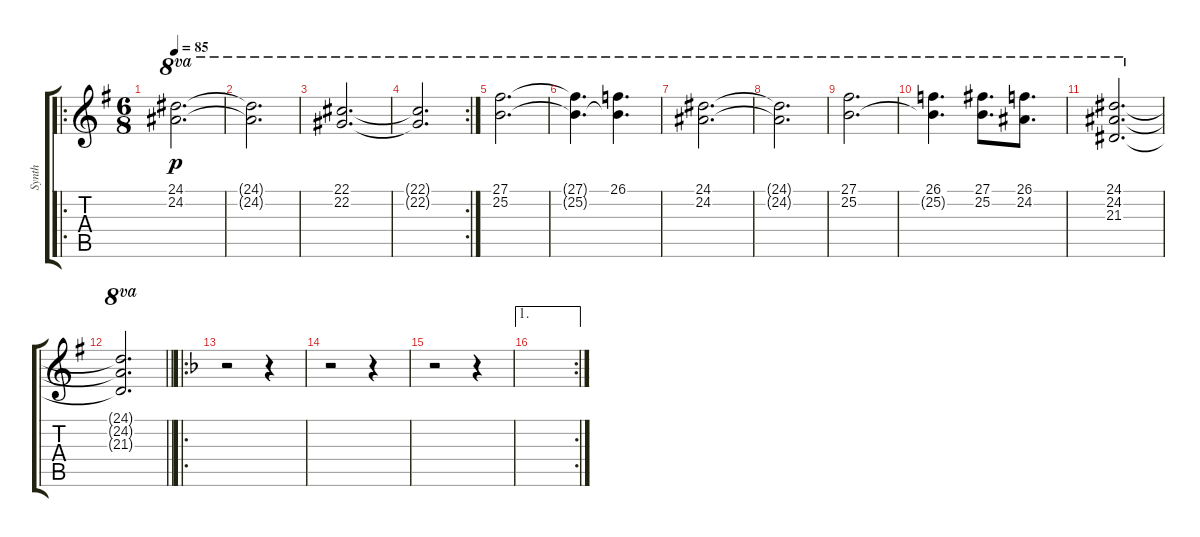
\track ("Synth" "Synth") {instrument synthstrings1}
\staff {score tabs}
\tuning (Eb4 Bb3 Gb3 Db3 Ab2 Db2) {hide}
\ro
\ts (6 8)
\tempo 85
\clef g2
\ks g
(24.1 24.2).2{d ot 8va dy p} |
(24.1{t} 24.2{t}).2{d ot 8va} |
(22.1 22.2).2{d ot 8va} |
\rc 2
(22.1{t} 22.2{t}).2{d ot 8va} |
(27.1 25.2).2{d ot 8va} |
(27.1{t} 25.2{t}).4{d ot 8va} (26.1 25.2{t}).4{d ot 8va} |
(24.1 24.2).2{d ot 8va} |
(24.1{t} 24.2{t}).2{d ot 8va} |
(27.1 25.2).2{d ot 8va} |
(26.1 25.2{t}).4{d ot 8va} (27.1 25.2).8{d ot 8va} (26.1 24.2).8{d ot 8va} |
(24.1 24.2 21.3).2{d ot 8va} |
\barLineRight lightlight
(24.1{t} 24.2{t} 21.3{t}).2{d ot 8va} |
\ro
\ks f
r.2 r.4 |
r.2 r.4 |
r.2 r.4 |
\ae 1
\rc 2
